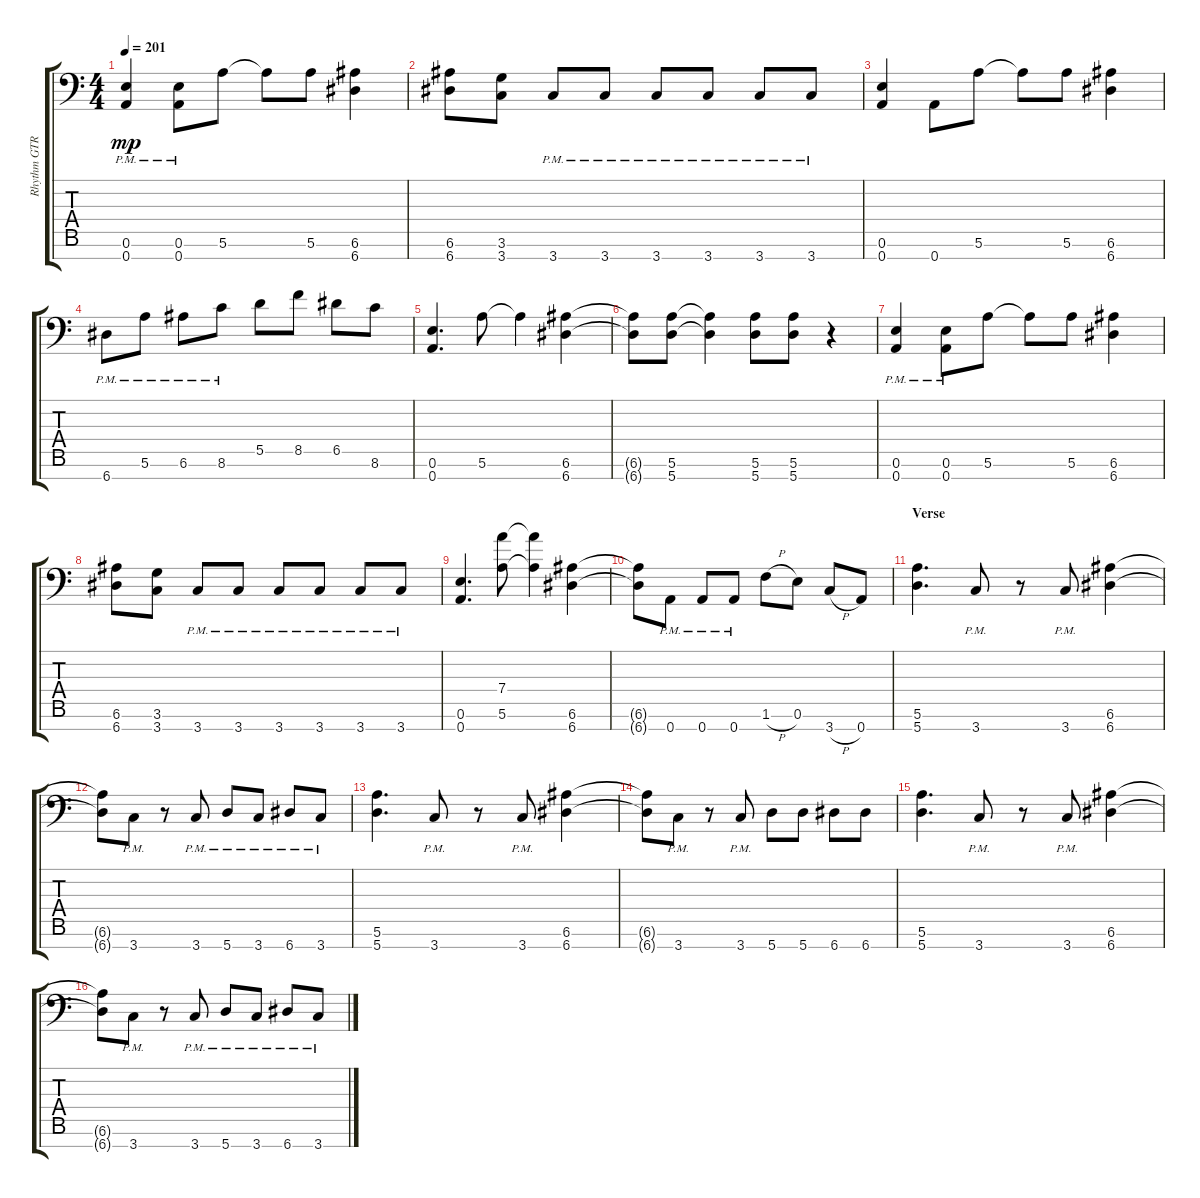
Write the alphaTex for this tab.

\track ("Rhythm GTR 2" "Rhythm GTR") {instrument distortionguitar}
\staff {score tabs}
\tuning (E4 B3 G3 D3 A2 E2 A1) {hide}
\ts (4 4)
\tempo 201
\clef f4
\ks aminor
(0.6{pm} 0.7{pm}).4{dy mp} (0.6{pm} 0.7{pm}).8 5.6.8 5.6{t}.8 5.6.8 (6.6 6.7).4 |
(6.6 6.7).8 (3.6 3.7).8 3.7{pm}.8 3.7{pm}.8 3.7{pm}.8 3.7{pm}.8 3.7{pm}.8 3.7{pm}.8 |
(0.6 0.7).4 0.7.8 5.6.8 5.6{t}.8 5.6.8 (6.6 6.7).4 |
6.7{pm}.8 5.6{pm}.8 6.6{pm}.8 8.6{pm}.8 5.5.8 8.5.8 6.5.8 8.6.8 |
(0.6 0.7).4{d} 5.6.8 5.6{t}.4 (6.6 6.7).4 |
(6.6{t} 6.7{t}).8 (5.6 5.7).8 (5.6{t} 5.7{t}).4 (5.6 5.7).8 (5.6 5.7).8 r.4 |
(0.6{pm} 0.7{pm}).4 (0.6{pm} 0.7{pm}).8 5.6.8 5.6{t}.8 5.6.8 (6.6 6.7).4 |
(6.6 6.7).8 (3.6 3.7).8 3.7{pm}.8 3.7{pm}.8 3.7{pm}.8 3.7{pm}.8 3.7{pm}.8 3.7{pm}.8 |
(0.6 0.7).4{d} (7.4 5.6).8 (7.4{t} 5.6{t}).4 (6.6 6.7).4 |
(6.6{t} 6.7{t}).8 0.7{pm}.8 0.7{pm}.8 0.7{pm}.8 1.6{h}.8 0.6.8 3.7{h}.8 0.7.8 |
\section ("" "Verse")
(5.6 5.7).4{d} 3.7{pm}.8 r.8 3.7{pm}.8 (6.6 6.7).4 |
(6.6{t} 6.7{t}).8 3.7{pm}.8 r.8 3.7{pm}.8 5.7{pm}.8 3.7{pm}.8 6.7{pm}.8 3.7{pm}.8 |
(5.6 5.7).4{d} 3.7{pm}.8 r.8 3.7{pm}.8 (6.6 6.7).4 |
(6.6{t} 6.7{t}).8 3.7{pm}.8 r.8 3.7{pm}.8 5.7.8 5.7.8 6.7.8 6.7.8 |
(5.6 5.7).4{d} 3.7{pm}.8 r.8 3.7{pm}.8 (6.6 6.7).4 |
(6.6{t} 6.7{t}).8 3.7{pm}.8 r.8 3.7{pm}.8 5.7{pm}.8 3.7{pm}.8 6.7{pm}.8 3.7{pm}.8
